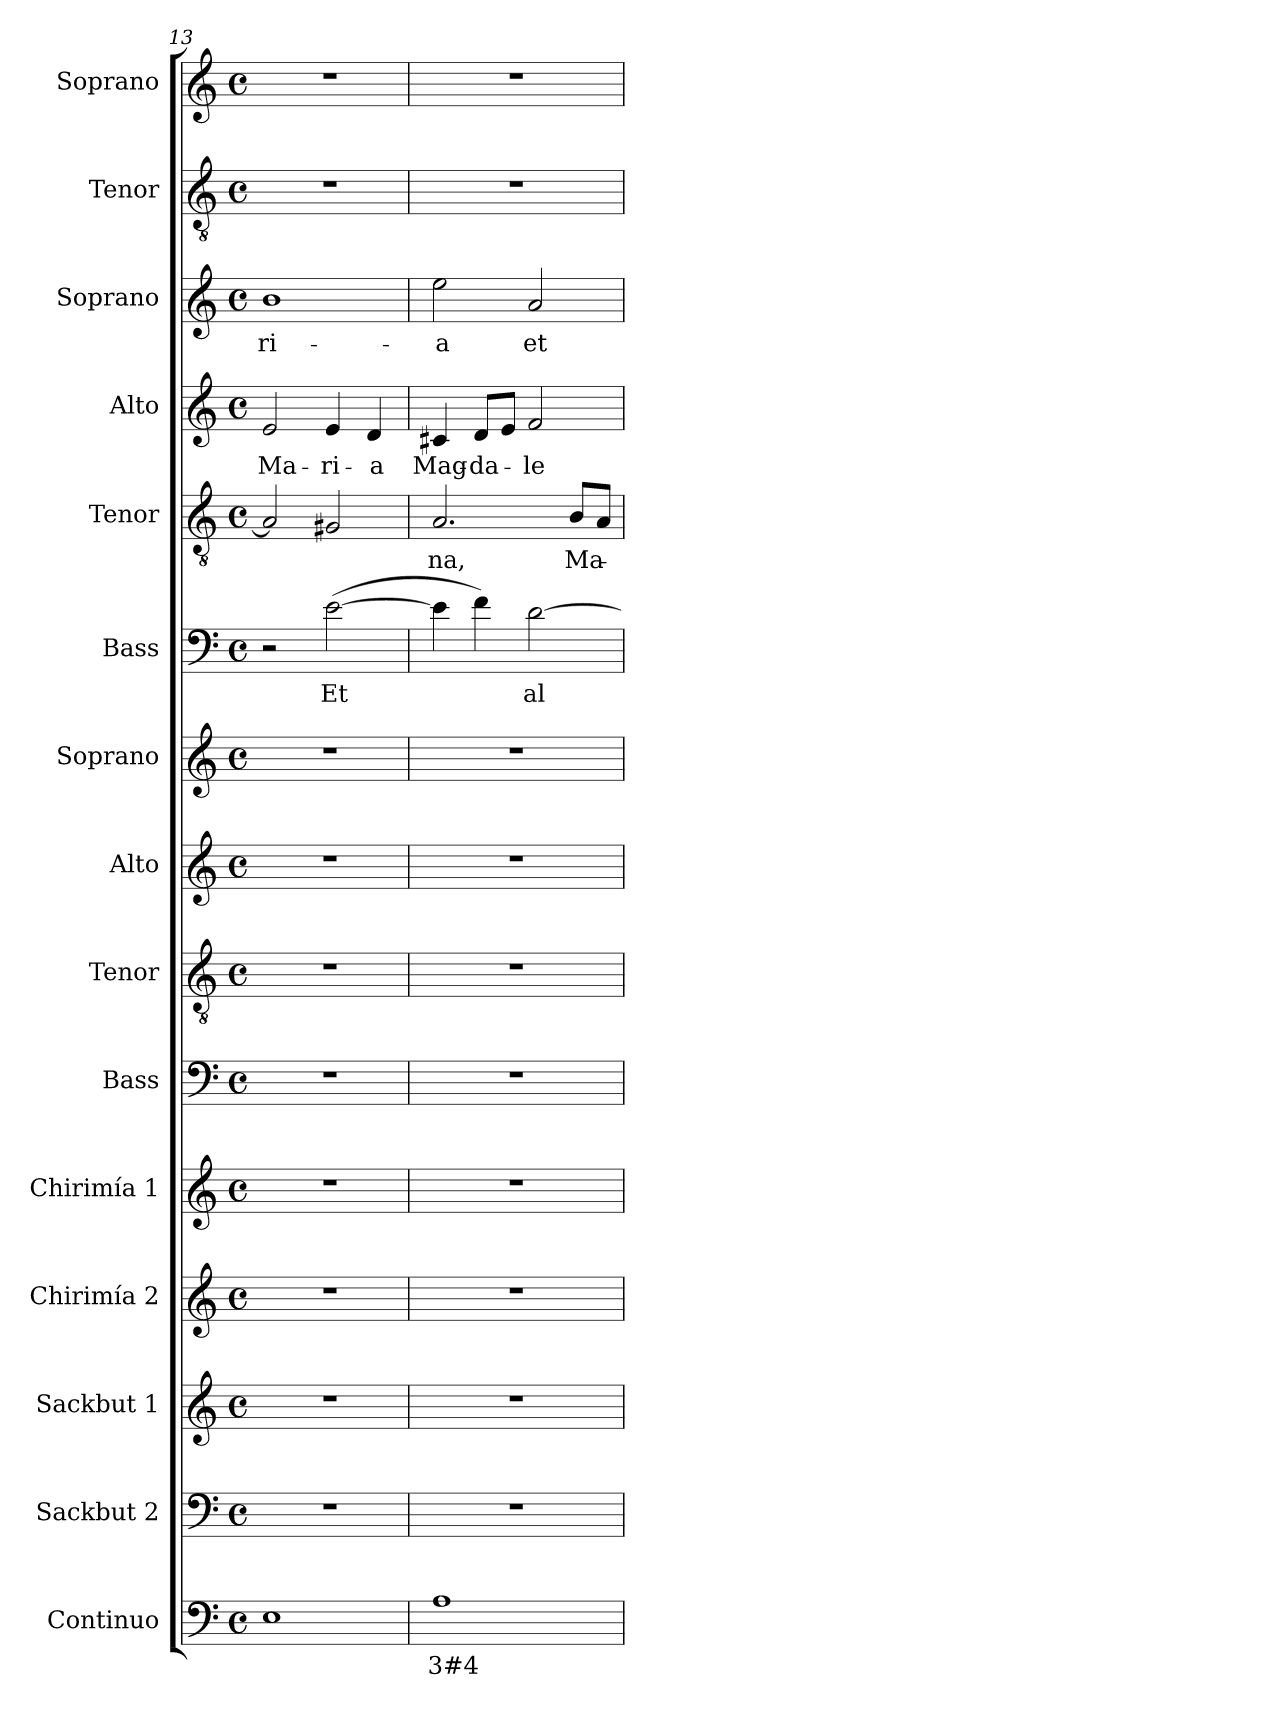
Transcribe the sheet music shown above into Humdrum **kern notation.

**kern	**text	**kern	**kern	**kern	**kern	**kern	**kern	**kern	**kern	**kern	**text	**kern	**text	**kern	**text	**kern	**text	**kern	**kern
*part15	*part15	*part14	*part13	*part12	*part11	*part10	*part9	*part8	*part7	*part6	*part6	*part5	*part5	*part4	*part4	*part3	*part3	*part2	*part1
*staff15	*staff15	*staff14	*staff13	*staff12	*staff11	*staff10	*staff9	*staff8	*staff7	*staff6	*staff6	*staff5	*staff5	*staff4	*staff4	*staff3	*staff3	*staff2	*staff1
*I"Continuo	*	*I"Sackbut 2	*I"Sackbut 1	*I"Chirimía 2	*I"Chirimía 1	*I"Bass	*I"Tenor	*I"Alto	*I"Soprano	*I"Bass	*	*I"Tenor	*	*I"Alto	*	*I"Soprano	*	*I"Tenor	*I"Soprano
*I'Cont.	*	*I'Scbt. 2	*I'Scbt. 1.	*I'Ch2.	*I'Ch1.	*I'B.	*I'T.	*I'A.	*I'S.	*I'B.	*	*I'T.	*	*I'A.	*	*I'S.	*	*I'T.	*I'S.
*clefF4	*	*clefF4	*clefG2	*clefG2	*clefG2	*clefF4	*clefGv2	*clefG2	*clefG2	*clefF4	*	*clefGv2	*	*clefG2	*	*clefG2	*	*clefGv2	*clefG2
*	*	*	*	*	*	*	*ITrd7c12	*	*	*	*	*ITrd7c12	*	*	*	*	*	*ITrd7c12	*
*k[]	*	*k[]	*k[]	*k[]	*k[]	*k[]	*k[]	*k[]	*k[]	*k[]	*	*k[]	*	*k[]	*	*k[]	*	*k[]	*k[]
*C:	*	*C:	*C:	*C:	*C:	*C:	*C:	*C:	*C:	*C:	*	*C:	*	*C:	*	*C:	*	*C:	*C:
*M4/4	*	*M4/4	*M4/4	*M4/4	*M4/4	*M4/4	*M4/4	*M4/4	*M4/4	*M4/4	*	*M4/4	*	*M4/4	*	*M4/4	*	*M4/4	*M4/4
*met(c)	*	*met(c)	*met(c)	*met(c)	*met(c)	*met(c)	*met(c)	*met(c)	*met(c)	*met(c)	*	*met(c)	*	*met(c)	*	*met(c)	*	*met(c)	*met(c)
=13	=13	=13	=13	=13	=13	=13	=13	=13	=13	=13	=13	=13	=13	=13	=13	=13	=13	=13	=13
!	!	!	!	!	!	!	!	!	!	!	!	!	!	!	!LO:LY:b:color=#000000	!	!	!	!
!	!	!	!	!	!	!	!	!	!	!	!	!	!	!	!	!	!LO:LY:b:color=#000000	!	!
1Ei	.	1r	1r	1r	1r	1r	1r	1r	1r	2r	.	2AAi/]	.	2ei/	Ma-	1bi	-ri-	1r	1r
!	!	!	!	!	!	!	!	!	!	!	!LO:LY:b:color=#000000	!	!	!	!	!	!	!	!
!	!	!	!	!	!	!	!	!	!	!	!	!	!	!	!LO:LY:b:color=#000000	!	!	!	!
.	.	.	.	.	.	.	.	.	.	([>2ei\	Et	2GG#Xi/	.	4ei/	-ri-	.	.	.	.
!	!	!	!	!	!	!	!	!	!	!	!	!	!	!	!LO:LY:b:color=#000000	!	!	!	!
.	.	.	.	.	.	.	.	.	.	.	.	.	.	4di/	-a	.	.	.	.
!!LO:PB:g=z
=14	=14	=14	=14	=14	=14	=14	=14	=14	=14	=14	=14	=14	=14	=14	=14	=14	=14	=14	=14
!	!LO:LY:b:color=#000000	!	!	!	!	!	!	!	!	!	!	!	!	!	!	!	!	!	!
!	!	!	!	!	!	!	!	!	!	!	!	!	!LO:LY:b:color=#000000	!	!	!	!	!	!
!	!	!	!	!	!	!	!	!	!	!	!	!	!	!	!LO:LY:b:color=#000000	!	!	!	!
!	!	!	!	!	!	!	!	!	!	!	!	!	!	!	!	!	!LO:LY:b:color=#000000	!	!
1Ai	3#4	1r	1r	1r	1r	1r	1r	1r	1r	4ei\]	.	2.AAi/	-na,	4c#Xi/	Mag-	2eei\	-a	1r	1r
!	!	!	!	!	!	!	!	!	!	!	!	!	!	!	!LO:LY:b:color=#000000	!	!	!	!
.	.	.	.	.	.	.	.	.	.	4fi\)	.	.	.	8di/L	-da-	.	.	.	.
.	.	.	.	.	.	.	.	.	.	.	.	.	.	8ei/J	.	.	.	.	.
!	!	!	!	!	!	!	!	!	!	!	!LO:LY:b:color=#000000	!	!	!	!	!	!	!	!
!	!	!	!	!	!	!	!	!	!	!	!	!	!	!	!LO:LY:b:color=#000000	!	!	!	!
!	!	!	!	!	!	!	!	!	!	!	!	!	!	!	!	!	!LO:LY:b:color=#000000	!	!
.	.	.	.	.	.	.	.	.	.	[>2di\	al-	.	.	2fi/	-le-	2ai/	et	.	.
!	!	!	!	!	!	!	!	!	!	!	!	!	!LO:LY:b:color=#000000	!	!	!	!	!	!
.	.	.	.	.	.	.	.	.	.	.	.	8BBi/L	Ma-	.	.	.	.	.	.
.	.	.	.	.	.	.	.	.	.	.	.	8AAi/J	.	.	.	.	.	.	.
=	=	=	=	=	=	=	=	=	=	=	=	=	=	=	=	=	=	=	=
*-	*-	*-	*-	*-	*-	*-	*-	*-	*-	*-	*-	*-	*-	*-	*-	*-	*-	*-	*-
